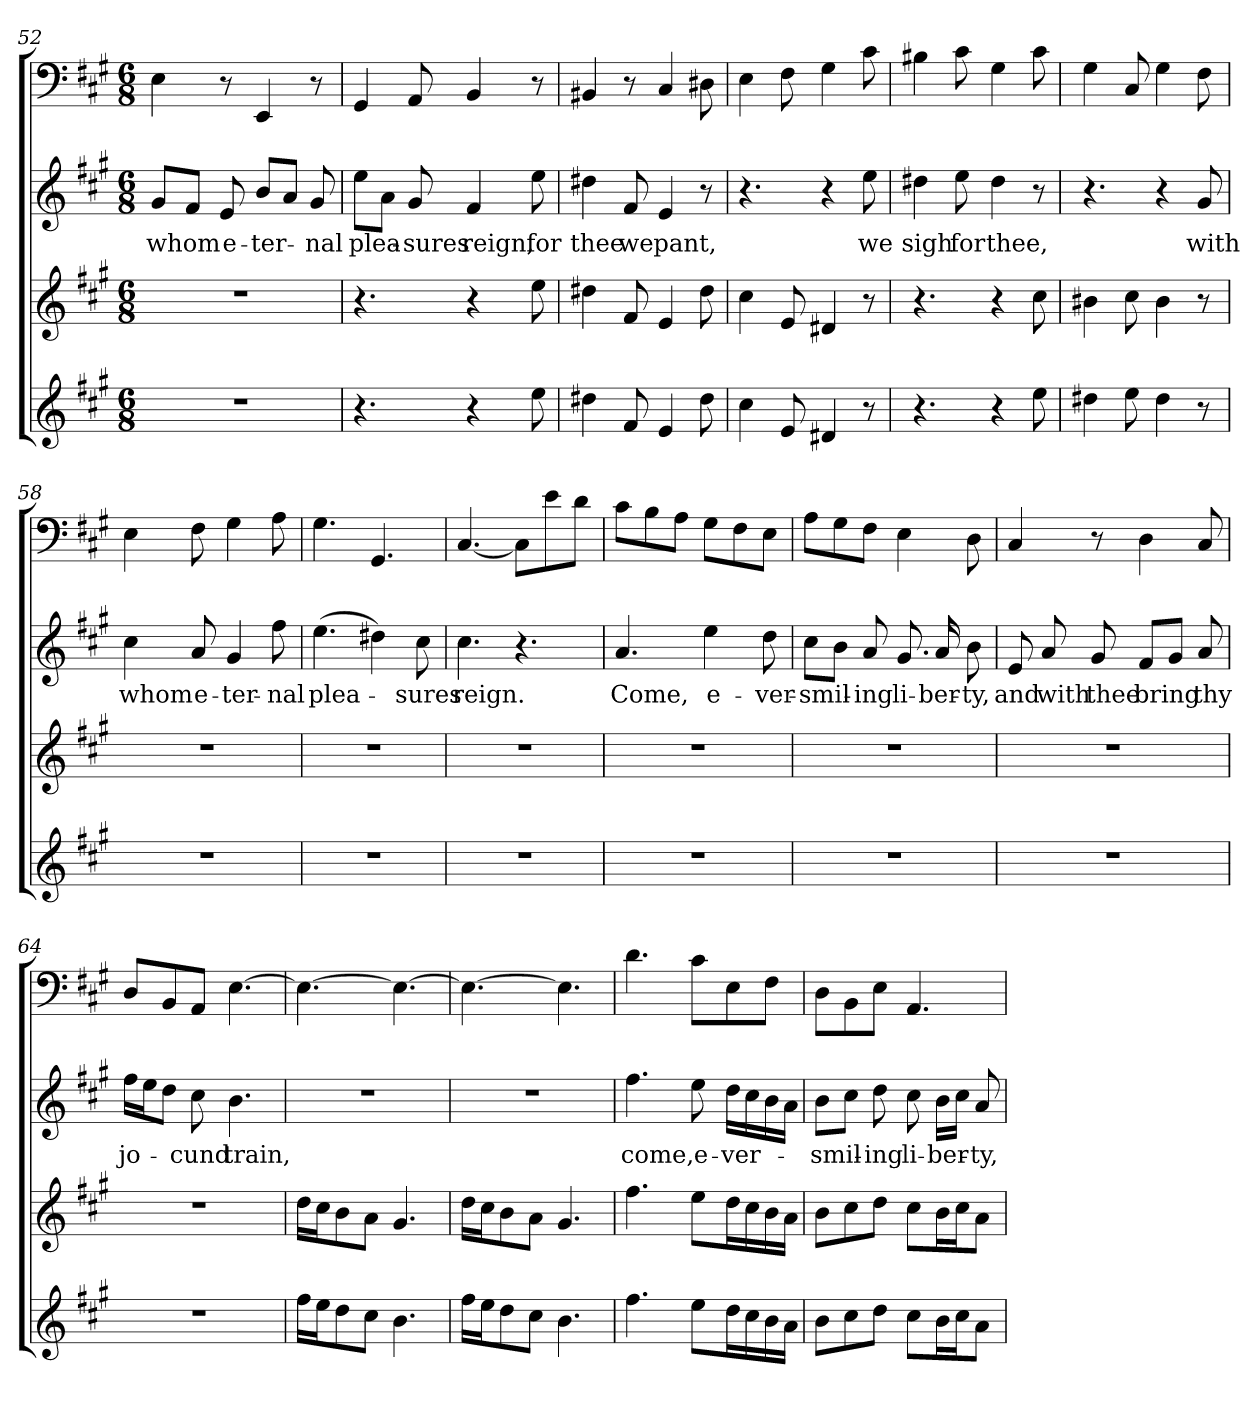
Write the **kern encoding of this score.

**kern	**kern	**kern	**text	**kern
*part4	*part3	*part2	*part2	*part1
*staff4	*staff3	*staff2	*staff2	*staff1
*clefG2	*clefG2	*clefG2	*	*clefF4
*k[f#c#g#]	*k[f#c#g#]	*k[f#c#g#]	*	*k[f#c#g#]
*A:	*A:	*A:	*	*A:
*M6/8	*M6/8	*M6/8	*	*M6/8
=52	=52	=52	=52	=52
2.r	2.r	8g#/L	whom	4E\
.	.	8f#/J	.	.
.	.	8e/	e-	8r
.	.	8b/L	-ter-	4EE/
.	.	8a/J	.	.
.	.	8g#/	-nal	8r
=53	=53	=53	=53	=53
4.r	4.r	8ee\L	plea-	4GG#/
.	.	8a\J	.	.
.	.	8g#/	-sures	8AA/
4r	4r	4f#/	reign,	4BB/
8ee\	8ee\	8ee\	for	8r
=54	=54	=54	=54	=54
4dd#X\	4dd#X\	4dd#X\	thee	4BB#X/
8f#/	8f#/	8f#/	we	8r
4e/	4e/	4e/	pant,	4C#/
8dd#\	8dd#\	8r	.	8D#X\
=55	=55	=55	=55	=55
4cc#\	4cc#\	4.r	.	4E\
8e/	8e/	.	.	8F#\
4d#X/	4d#X/	4r	.	4G#\
8r	8r	8ee\	we	8c#\
=56	=56	=56	=56	=56
4.r	4.r	4dd#X\	sigh	4B#X\
.	.	8ee\	for	8c#\
4r	4r	4dd#\	thee,	4G#\
8ee\	8cc#\	8r	.	8c#\
=57	=57	=57	=57	=57
4dd#X\	4b#X\	4.r	.	4G#\
8ee\	8cc#\	.	.	8C#/
4dd#\	4b#\	4r	.	4G#\
8r	8r	8g#/	with	8F#\
=58	=58	=58	=58	=58
2.r	2.r	4cc#\	whom	4E\
.	.	8a/	e-	8F#\
.	.	4g#/	-ter-	4G#\
.	.	8ff#\	-nal	8A\
=59	=59	=59	=59	=59
2.r	2.r	(4.ee\	plea-	4.G#\
.	.	4dd#X\)	.	4.GG#/
.	.	8cc#\	-sures	.
=60	=60	=60	=60	=60
2.r	2.r	4.cc#\	reign.	[4.C#/
.	.	4.r	.	8C#\L]
.	.	.	.	8e\
.	.	.	.	8d\J
=61	=61	=61	=61	=61
2.r	2.r	4.a/	Come,	8c#\L
.	.	.	.	8B\
.	.	.	.	8A\J
.	.	4ee\	e-	8G#\L
.	.	.	.	8F#\
.	.	8dd\	-ver-	8E\J
=62	=62	=62	=62	=62
2.r	2.r	8cc#\L	-smil-	8A\L
.	.	8b\J	.	8G#\
.	.	8a/	-ing	8F#\J
.	.	8.g#/	li-	4E\
.	.	16a/	-ber-	.
.	.	8b\	-ty,	8D\
=63	=63	=63	=63	=63
2.r	2.r	8e/	and	4C#/
.	.	8a/	with	.
.	.	8g#/	thee	8r
.	.	8f#/L	bring	4D\
.	.	8g#/J	.	.
.	.	8a/	thy	8C#/
=64	=64	=64	=64	=64
2.r	2.r	16ff#\LL	jo-	8D/L
.	.	16ee\J	.	.
.	.	8dd\J	.	8BB/
.	.	8cc#\	-cund	8AA/J
.	.	4.b\	train,	[4.E\
=65	=65	=65	=65	=65
16ff#\LL	16dd\LL	2.r	.	4.E\_
16ee\J	16cc#\J	.	.	.
8dd\	8b\	.	.	.
8cc#\J	8a\J	.	.	.
4.b\	4.g#/	.	.	4.E\_
=66	=66	=66	=66	=66
16ff#\LL	16dd\LL	2.r	.	4.E\_
16ee\J	16cc#\J	.	.	.
8dd\	8b\	.	.	.
8cc#\J	8a\J	.	.	.
4.b\	4.g#/	.	.	4.E\]
=67	=67	=67	=67	=67
4.ff#\	4.ff#\	4.ff#\	come,	4.d\
8ee\L	8ee\L	8ee\	e-	8c#\L
16dd\L	16dd\L	16dd\LL	-ver-	8E\
16cc#\	16cc#\	16cc#\	.	.
16b\	16b\	16b\	.	8F#\J
16a\JJ	16a\JJ	16a\JJ	.	.
=68	=68	=68	=68	=68
8b\L	8b\L	8b\L	-smil-	8D\L
8cc#\	8cc#\	8cc#\J	.	8BB\
8dd\J	8dd\J	8dd\	-ing	8E\J
8cc#\L	8cc#\L	8cc#\	li-	4.AA/
16b\L	16b\L	16b\LL	-ber-	.
16cc#\J	16cc#\J	16cc#\JJ	.	.
8a\J	8a\J	8a/	-ty,	.
=	=	=	=	=
*-	*-	*-	*-	*-
